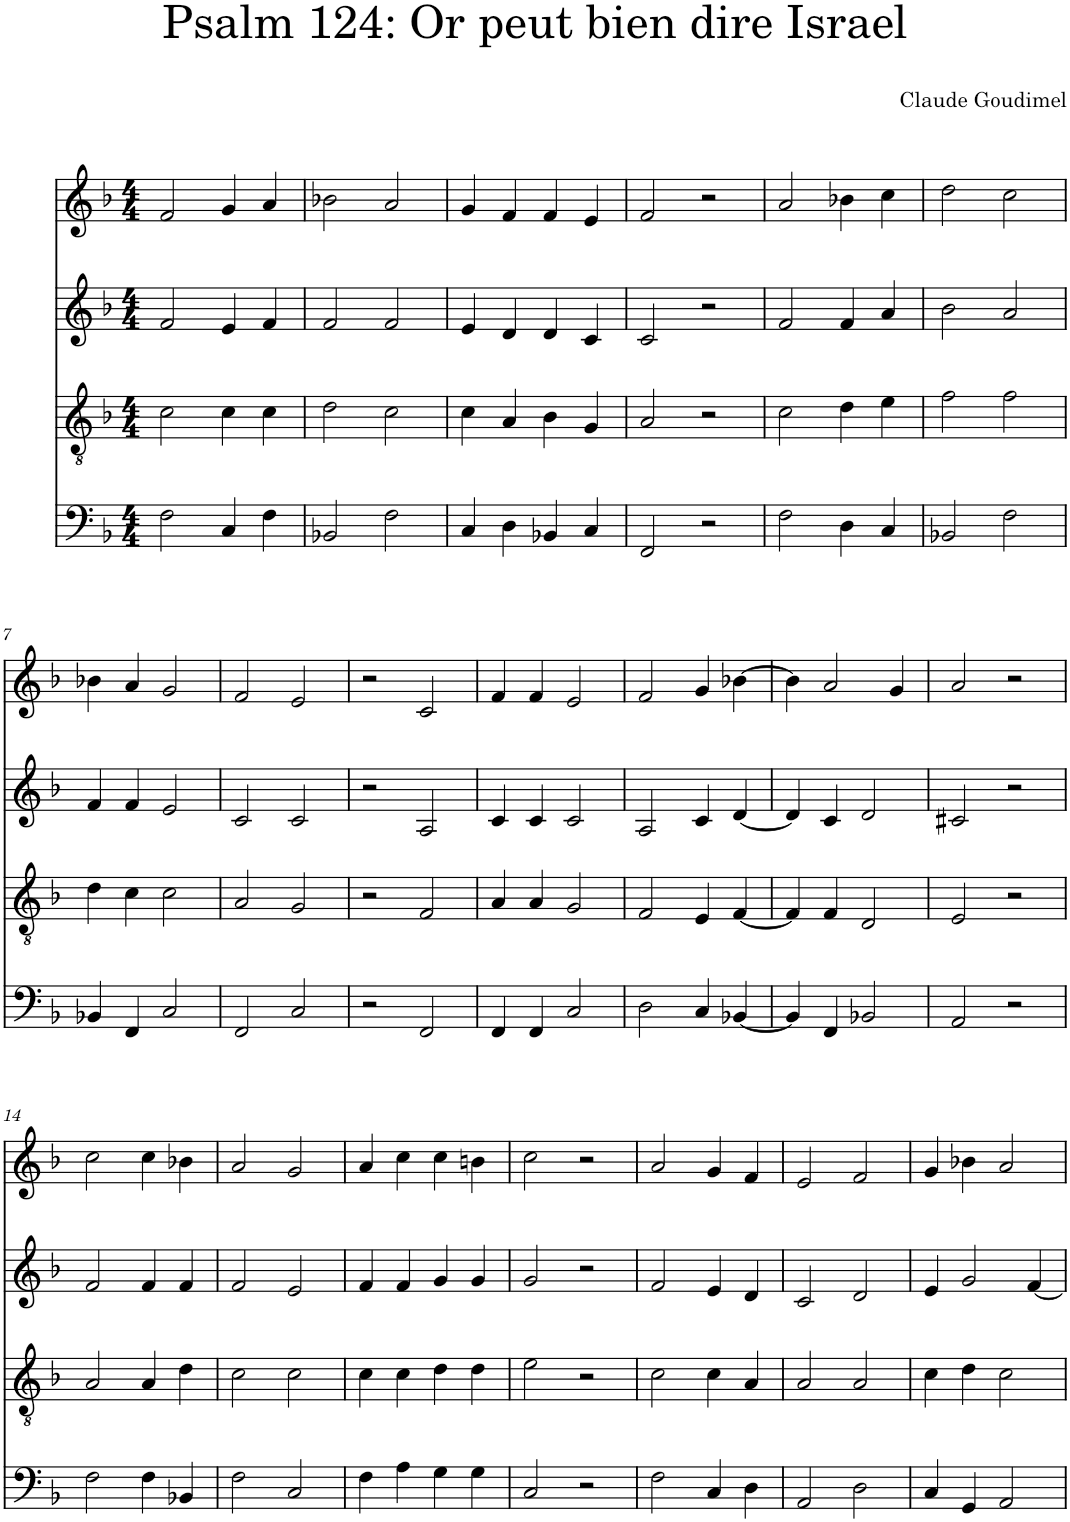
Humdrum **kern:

**kern	**kern	**kern	**kern
*part4	*part3	*part2	*part1
*staff4	*staff3	*staff2	*staff1
*I"Piano	*I"Piano	*I"Piano	*I"Piano
*I'Pno	*I'Pno	*I'Pno	*I'Pno
*clefF4	*clefGv2	*clefG2	*clefG2
*k[b-]	*k[b-]	*k[b-]	*k[b-]
*M4/4	*M4/4	*M4/4	*M4/4
=1	=1	=1	=1
2F\	2c\	2f/	2f/
4C/	4c\	4e/	4g/
4F\	4c\	4f/	4a/
=2	=2	=2	=2
2BB-X/	2d\	2f/	2b-X\
2F\	2c\	2f/	2a/
=3	=3	=3	=3
4C/	4c\	4e/	4g/
4D\	4A/	4d/	4f/
4BB-X/	4B-\	4d/	4f/
4C/	4G/	4c/	4e/
=4	=4	=4	=4
2FF/	2A/	2c/	2f/
2r	2r	2r	2r
=5	=5	=5	=5
2F\	2c\	2f/	2a/
4D\	4d\	4f/	4b-X\
4C/	4e\	4a/	4cc\
=6	=6	=6	=6
2BB-X/	2f\	2b-\	2dd\
2F\	2f\	2a/	2cc\
!!LO:LB:g=z
=7	=7	=7	=7
4BB-X/	4d\	4f/	4b-X\
4FF/	4c\	4f/	4a/
2C/	2c\	2e/	2g/
=8	=8	=8	=8
2FF/	2A/	2c/	2f/
2C/	2G/	2c/	2e/
=9	=9	=9	=9
2r	2r	2r	2r
2FF/	2F/	2A/	2c/
=10	=10	=10	=10
4FF/	4A/	4c/	4f/
4FF/	4A/	4c/	4f/
2C/	2G/	2c/	2e/
=11	=11	=11	=11
2D\	2F/	2A/	2f/
4C/	4E/	4c/	4g/
[4BB-X/	[4F/	[4d/	[4b-X\
=12	=12	=12	=12
4BB-/]	4F/]	4d/]	4b-\]
4FF/	4F/	4c/	2a/
2BB-X/	2D/	2d/	.
.	.	.	4g/
=13	=13	=13	=13
2AA/	2E/	2c#X/	2a/
2r	2r	2r	2r
!!LO:LB:g=z
=14	=14	=14	=14
2F\	2A/	2f/	2cc\
4F\	4A/	4f/	4cc\
4BB-X/	4d\	4f/	4b-X\
=15	=15	=15	=15
2F\	2c\	2f/	2a/
2C/	2c\	2e/	2g/
=16	=16	=16	=16
4F\	4c\	4f/	4a/
4A\	4c\	4f/	4cc\
4G\	4d\	4g/	4cc\
4G\	4d\	4g/	4bn\
=17	=17	=17	=17
2C/	2e\	2g/	2cc\
2r	2r	2r	2r
=18	=18	=18	=18
2F\	2c\	2f/	2a/
4C/	4c\	4e/	4g/
4D\	4A/	4d/	4f/
=19	=19	=19	=19
2AA/	2A/	2c/	2e/
2D\	2A/	2d/	2f/
=20	=20	=20	=20
4C/	4c\	4e/	4g/
4GG/	4d\	2g/	4b-X\
2AA/	2c\	.	2a/
.	.	[4f/	.
=	=	=	=
*-	*-	*-	*-
